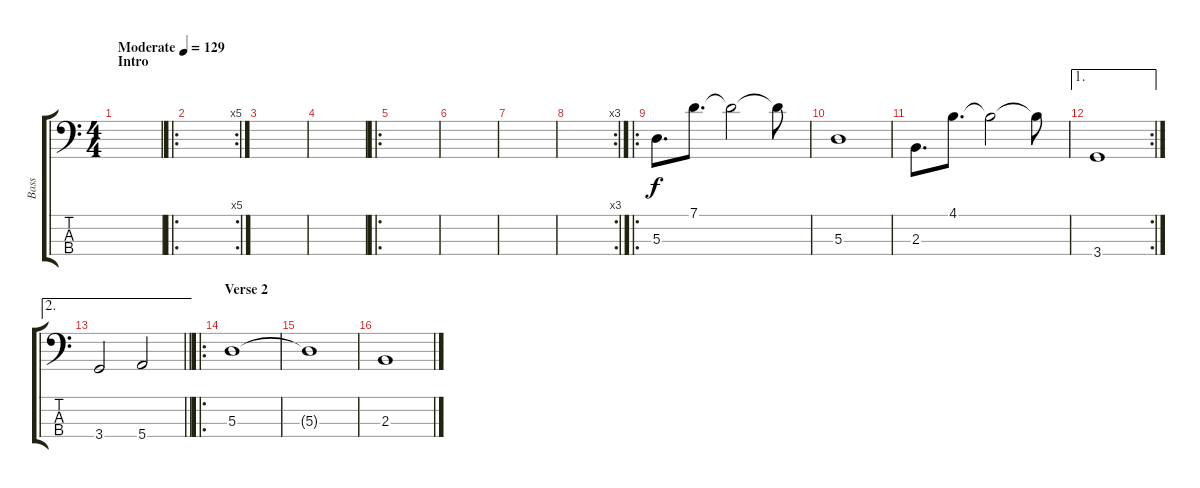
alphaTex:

\track ("Bass" "Bass") {instrument electricbassfinger}
\staff {score tabs}
\tuning (G2 D2 A1 E1) {hide}
\ts (4 4)
\section ("" "Intro")
\tempo (129 "Moderate")
\clef f4
\ks c
|
\ro
\rc 5
|
|
|
\ro
|
|
|
\rc 3
|
\ro
5.3.8{d} 7.1.8{d} 7.1{t}.2 7.1{t}.8 |
5.3.1 |
2.3.8{d} 4.1.8{d} 4.1{t}.2 4.1{t}.8 |
\ae 1
\rc 2
3.4.1 |
\ae 2
\barLineRight lightlight
3.4.2 5.4.2 |
\ro
\section ("" "Verse 2")
5.3.1 |
5.3{t}.1 |
2.3.1
